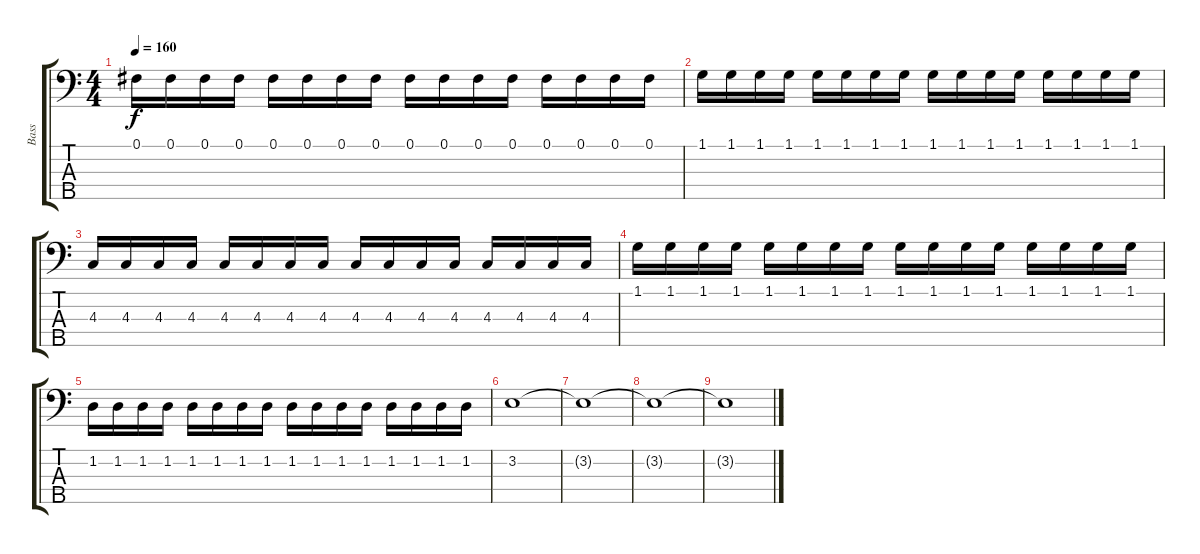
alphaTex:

\track ("Bass" "Bass") {instrument electricbasspick}
\staff {score tabs}
\tuning (Gb2 Db2 Ab1 Eb1 Bb0) {hide}
\ts (4 4)
\tempo 160
\clef f4
\ks c
0.1.16{dy f} 0.1.16 0.1.16 0.1.16 0.1.16 0.1.16 0.1.16 0.1.16 0.1.16 0.1.16 0.1.16 0.1.16 0.1.16 0.1.16 0.1.16 0.1.16 |
1.1.16 1.1.16 1.1.16 1.1.16 1.1.16 1.1.16 1.1.16 1.1.16 1.1.16 1.1.16 1.1.16 1.1.16 1.1.16 1.1.16 1.1.16 1.1.16 |
4.3.16 4.3.16 4.3.16 4.3.16 4.3.16 4.3.16 4.3.16 4.3.16 4.3.16 4.3.16 4.3.16 4.3.16 4.3.16 4.3.16 4.3.16 4.3.16 |
1.1.16 1.1.16 1.1.16 1.1.16 1.1.16 1.1.16 1.1.16 1.1.16 1.1.16 1.1.16 1.1.16 1.1.16 1.1.16 1.1.16 1.1.16 1.1.16 |
1.2.16 1.2.16 1.2.16 1.2.16 1.2.16 1.2.16 1.2.16 1.2.16 1.2.16 1.2.16 1.2.16 1.2.16 1.2.16 1.2.16 1.2.16 1.2.16 |
3.2.1{volume 0} |
3.2{t}.1 |
3.2{t}.1 |
3.2{t}.1
